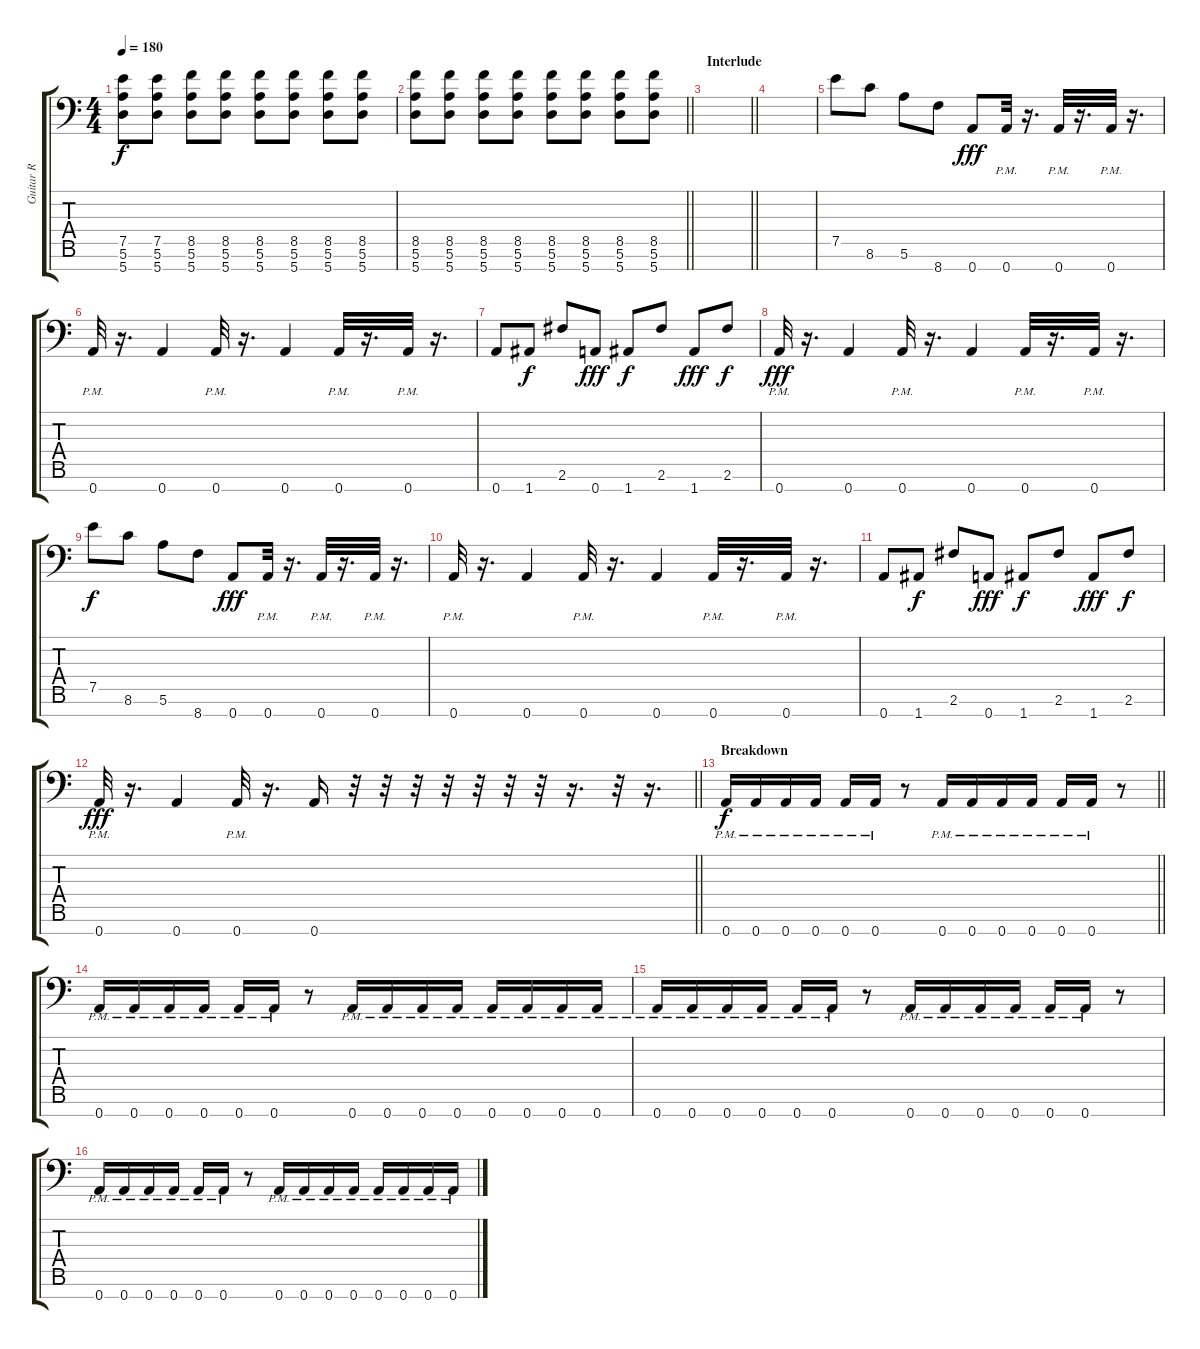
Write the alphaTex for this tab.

\track ("Guitar R" "Guitar R") {instrument overdrivenguitar}
\staff {score tabs}
\tuning (E4 B3 G3 D3 A2 E2 A1) {hide}
\ts (4 4)
\tempo 180
\clef f4
\ks c
(7.5 5.6 5.7).8{dy f} (7.5 5.6 5.7).8 (8.5 5.6 5.7).8 (8.5 5.6 5.7).8 (8.5 5.6 5.7).8 (8.5 5.6 5.7).8 (8.5 5.6 5.7).8 (8.5 5.6 5.7).8 |
\barLineRight lightlight
(8.5 5.6 5.7).8 (8.5 5.6 5.7).8 (8.5 5.6 5.7).8 (8.5 5.6 5.7).8 (8.5 5.6 5.7).8 (8.5 5.6 5.7).8 (8.5 5.6 5.7).8 (8.5 5.6 5.7).8 |
\section ("" "Interlude")
\barLineRight lightlight
|
|
7.5.8 8.6.8 5.6.8 8.7.8 0.7.8{dy fff} 0.7{pm}.32 r.16{d} 0.7{pm}.32 r.16{d} 0.7{pm}.32 r.16{d} |
0.7{pm}.32 r.16{d} 0.7.4 0.7{pm}.32 r.16{d} 0.7.4 0.7{pm}.32 r.16{d} 0.7{pm}.32 r.16{d} |
0.7.8 1.7.8{dy f} 2.6.8 0.7.8{dy fff} 1.7.8{dy f} 2.6.8 1.7.8{dy fff} 2.6.8{dy f} |
0.7{pm}.32{dy fff} r.16{d} 0.7.4 0.7{pm}.32 r.16{d} 0.7.4 0.7{pm}.32 r.16{d} 0.7{pm}.32 r.16{d} |
7.5.8{dy f} 8.6.8 5.6.8 8.7.8 0.7.8{dy fff} 0.7{pm}.32 r.16{d} 0.7{pm}.32 r.16{d} 0.7{pm}.32 r.16{d} |
0.7{pm}.32 r.16{d} 0.7.4 0.7{pm}.32 r.16{d} 0.7.4 0.7{pm}.32 r.16{d} 0.7{pm}.32 r.16{d} |
0.7.8 1.7.8{dy f} 2.6.8 0.7.8{dy fff} 1.7.8{dy f} 2.6.8 1.7.8{dy fff} 2.6.8{dy f} |
\barLineRight lightlight
0.7{pm}.32{dy fff} r.16{d} 0.7.4 0.7{pm}.32 r.16{d} 0.7.16 r.32 r.32 r.32 r.32 r.32 r.32 r.32 r.16{d} r.32 r.16{d} |
\section ("" "Breakdown")
\barLineRight lightlight
0.7{pm}.16{dy f} 0.7{pm}.16 0.7{pm}.16 0.7{pm}.16 0.7{pm}.16 0.7{pm}.16 r.8 0.7{pm}.16 0.7{pm}.16 0.7{pm}.16 0.7{pm}.16 0.7{pm}.16 0.7{pm}.16 r.8 |
0.7{pm}.16 0.7{pm}.16 0.7{pm}.16 0.7{pm}.16 0.7{pm}.16 0.7{pm}.16 r.8 0.7{pm}.16 0.7{pm}.16 0.7{pm}.16 0.7{pm}.16 0.7{pm}.16 0.7{pm}.16 0.7{pm}.16 0.7{pm}.16 |
0.7{pm}.16 0.7{pm}.16 0.7{pm}.16 0.7{pm}.16 0.7{pm}.16 0.7{pm}.16 r.8 0.7{pm}.16 0.7{pm}.16 0.7{pm}.16 0.7{pm}.16 0.7{pm}.16 0.7{pm}.16 r.8 |
0.7{pm}.16 0.7{pm}.16 0.7{pm}.16 0.7{pm}.16 0.7{pm}.16 0.7{pm}.16 r.8 0.7{pm}.16 0.7{pm}.16 0.7{pm}.16 0.7{pm}.16 0.7{pm}.16 0.7{pm}.16 0.7{pm}.16 0.7{pm}.16
